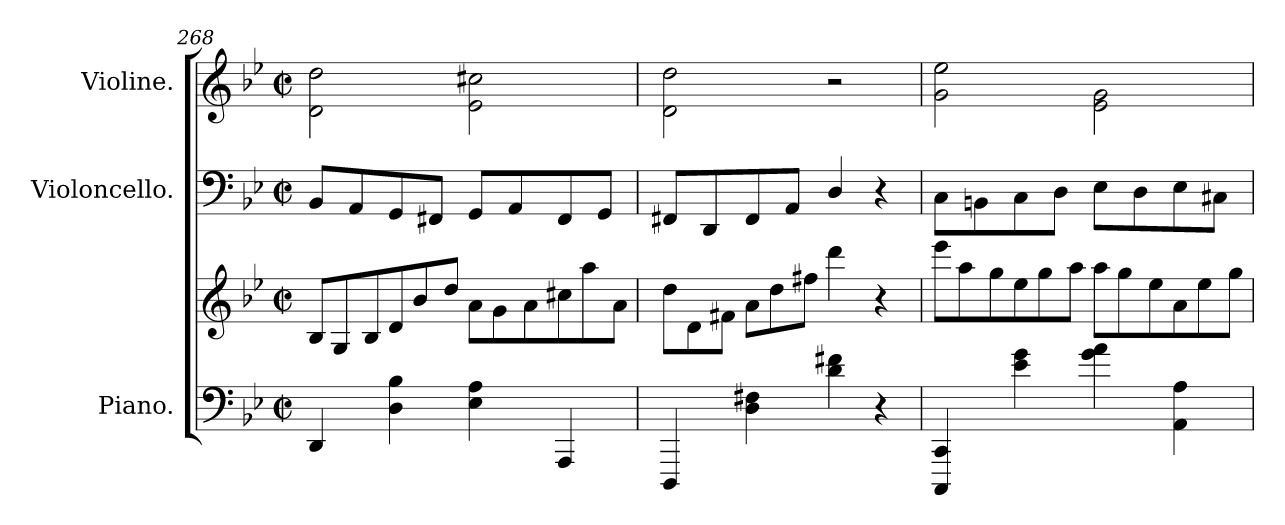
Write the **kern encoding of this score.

**kern	**kern	**kern	**kern
*part3	*part3	*part2	*part1
*staff4	*staff3	*staff2	*staff1
*I"Piano.	*	*I"Violoncello.	*I"Violine.
*	*	*I'vlc	*I'vl
*clefF4	*clefG2	*clefF4	*clefG2
*k[b-e-]	*k[b-e-]	*k[b-e-]	*k[b-e-]
*g:	*g:	*g:	*g:
*M2/2	*M2/2	*M2/2	*M2/2
*met(c|)	*met(c|)	*met(c|)	*met(c|)
*	*Xtuplet	*	*
=268	=268	=268	=268
4DD/	12B-/L	8BB-/L	2d\ 2dd\
.	12G/	.	.
.	.	8AA/	.
.	12B-/	.	.
4D\ 4B-\	12d/	8GG/	.
.	12b-/	.	.
.	.	8FF#X/J	.
.	12dd/J	.	.
4E-\ 4A\	12a\L	8GG/L	2e-\ 2cc#X\
.	12g\	.	.
.	.	8AA/	.
.	12a\	.	.
4AAA/	12cc#X\	8FF#/	.
.	12aa\	.	.
.	.	8GG/J	.
.	12a\J	.	.
=269	=269	=269	=269
4DDD/	12dd\L	8FF#X/L	2d\ 2dd\
.	12d\	.	.
.	.	8DD/	.
.	12f#X\J	.	.
4D\ 4F#X\	12a\L	8FF#/	.
.	12dd\	.	.
.	.	8AA/J	.
.	12ff#X\J	.	.
4d\ 4f#X\	4ddd\	4D/	2r
4r	4r	4r	.
=270	=270	=270	=270
4CCC/ 4CC/	12eee-\L	8C\L	2g\ 2ee-\
.	12aa\	.	.
.	.	8BBn\	.
.	12gg\	.	.
4e-\ 4g\	12ee-\	8C\	.
.	12gg\	.	.
.	.	8D\J	.
.	12aa\J	.	.
4g\ 4a\	12aa\L	8E-\L	2e-\ 2g\
.	12gg\	.	.
.	.	8D\	.
.	12ee-\	.	.
4AA\ 4A\	12a\	8E-\	.
.	12ee-\	.	.
.	.	8C#X\J	.
.	12gg\J	.	.
=	=	=	=
*-	*-	*-	*-
